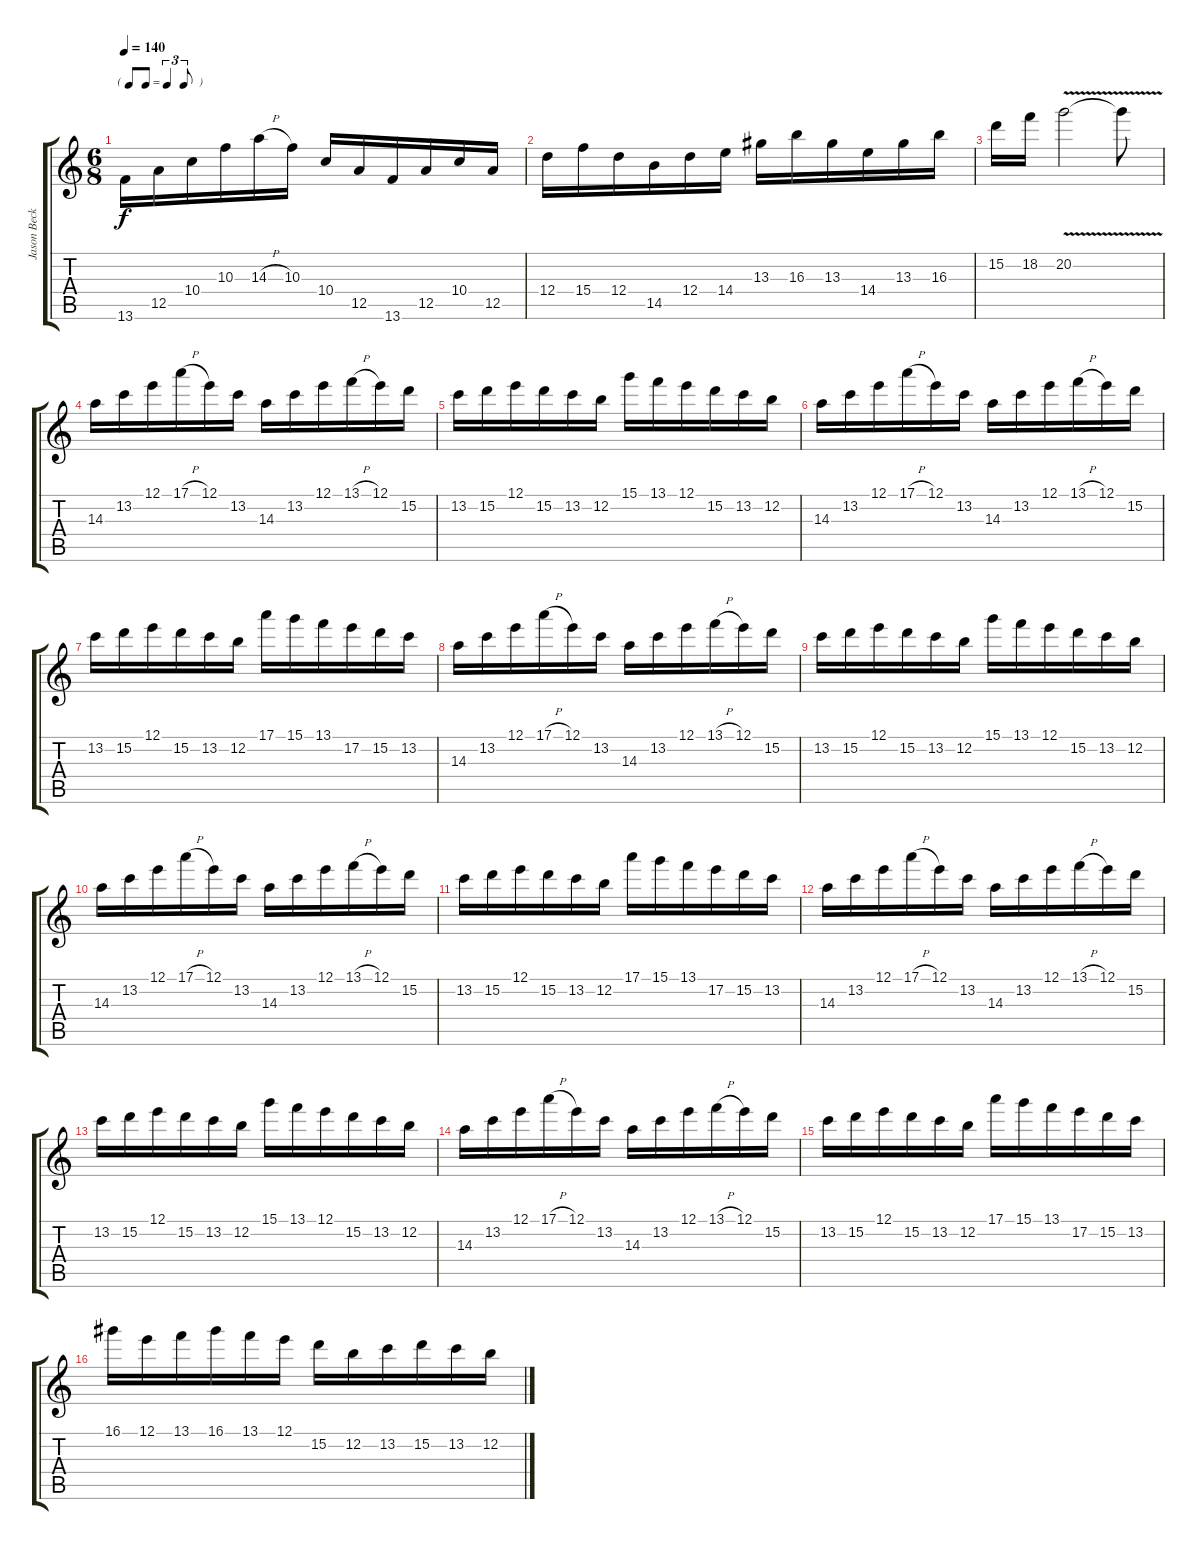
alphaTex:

\track ("Jason Becker" "Jason Beck") {instrument overdrivenguitar}
\staff {score tabs}
\tuning (E4 B3 G3 D3 A2 E2) {hide}
\ts (6 8)
\tf triplet8th
\tempo 140
\clef g2
\ks c
13.6.16{dy f} 12.5.16 10.4.16 10.3.16 14.3{h}.16 10.3.16 10.4.16 12.5.16 13.6.16 12.5.16 10.4.16 12.5.16 |
12.4.16 15.4.16 12.4.16 14.5.16 12.4.16 14.4.16 13.3.16 16.3.16 13.3.16 14.4.16 13.3.16 16.3.16 |
15.2.16 18.2.16 20.2{v}.2 20.2{t}.8 |
14.3.16 13.2.16 12.1.16 17.1{h}.16 12.1.16 13.2.16 14.3.16 13.2.16 12.1.16 13.1{h}.16 12.1.16 15.2.16 |
13.2.16 15.2.16 12.1.16 15.2.16 13.2.16 12.2.16 15.1.16 13.1.16 12.1.16 15.2.16 13.2.16 12.2.16 |
14.3.16 13.2.16 12.1.16 17.1{h}.16 12.1.16 13.2.16 14.3.16 13.2.16 12.1.16 13.1{h}.16 12.1.16 15.2.16 |
13.2.16 15.2.16 12.1.16 15.2.16 13.2.16 12.2.16 17.1.16 15.1.16 13.1.16 17.2.16 15.2.16 13.2.16 |
14.3.16 13.2.16 12.1.16 17.1{h}.16 12.1.16 13.2.16 14.3.16 13.2.16 12.1.16 13.1{h}.16 12.1.16 15.2.16 |
13.2.16 15.2.16 12.1.16 15.2.16 13.2.16 12.2.16 15.1.16 13.1.16 12.1.16 15.2.16 13.2.16 12.2.16 |
14.3.16 13.2.16 12.1.16 17.1{h}.16 12.1.16 13.2.16 14.3.16 13.2.16 12.1.16 13.1{h}.16 12.1.16 15.2.16 |
13.2.16 15.2.16 12.1.16 15.2.16 13.2.16 12.2.16 17.1.16 15.1.16 13.1.16 17.2.16 15.2.16 13.2.16 |
14.3.16 13.2.16 12.1.16 17.1{h}.16 12.1.16 13.2.16 14.3.16 13.2.16 12.1.16 13.1{h}.16 12.1.16 15.2.16 |
13.2.16 15.2.16 12.1.16 15.2.16 13.2.16 12.2.16 15.1.16 13.1.16 12.1.16 15.2.16 13.2.16 12.2.16 |
14.3.16 13.2.16 12.1.16 17.1{h}.16 12.1.16 13.2.16 14.3.16 13.2.16 12.1.16 13.1{h}.16 12.1.16 15.2.16 |
13.2.16 15.2.16 12.1.16 15.2.16 13.2.16 12.2.16 17.1.16 15.1.16 13.1.16 17.2.16 15.2.16 13.2.16 |
16.1.16 12.1.16 13.1.16 16.1.16 13.1.16 12.1.16 15.2.16 12.2.16 13.2.16 15.2.16 13.2.16 12.2.16
